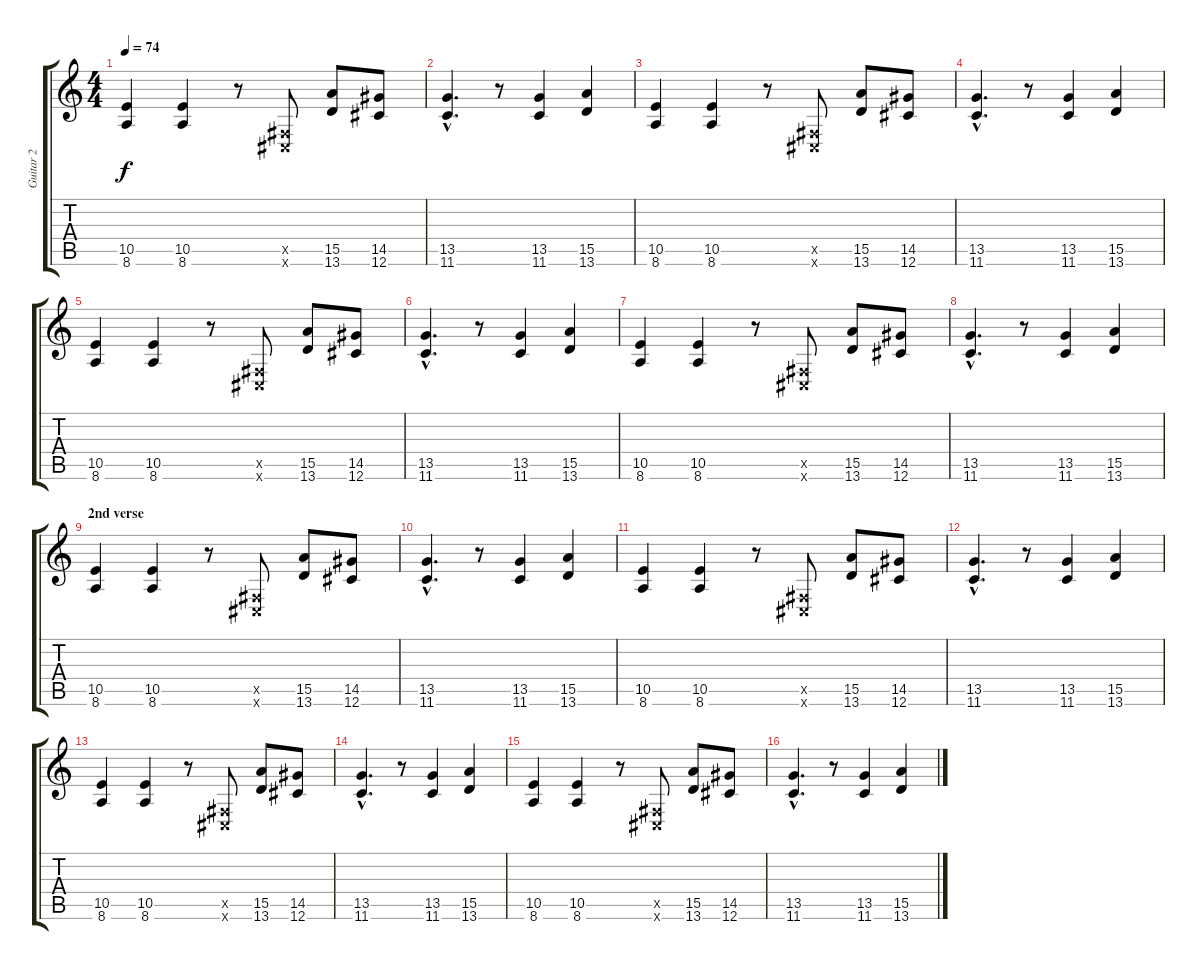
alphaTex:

\track ("Guitar 2" "Guitar 2") {instrument distortionguitar}
\staff {score tabs}
\tuning (Db4 Ab3 E3 B2 Gb2 Db2) {hide}
\ts (4 4)
\tempo 74
\clef g2
\ks c
(10.5 8.6).4{dy f} (10.5 8.6).4 r.8 (0.5{x} 0.6{x}).8 (15.5 13.6).8 (14.5 12.6).8 |
(13.5{hac} 11.6{hac}).4{d} r.8 (13.5 11.6).4 (15.5 13.6).4 |
(10.5 8.6).4 (10.5 8.6).4 r.8 (0.5{x} 0.6{x}).8 (15.5 13.6).8 (14.5 12.6).8 |
(13.5{hac} 11.6{hac}).4{d} r.8 (13.5 11.6).4 (15.5 13.6).4 |
(10.5 8.6).4 (10.5 8.6).4 r.8 (0.5{x} 0.6{x}).8 (15.5 13.6).8 (14.5 12.6).8 |
(13.5{hac} 11.6{hac}).4{d} r.8 (13.5 11.6).4 (15.5 13.6).4 |
(10.5 8.6).4 (10.5 8.6).4 r.8 (0.5{x} 0.6{x}).8 (15.5 13.6).8 (14.5 12.6).8 |
(13.5{hac} 11.6{hac}).4{d} r.8 (13.5 11.6).4 (15.5 13.6).4 |
\section ("" "2nd verse")
(10.5 8.6).4 (10.5 8.6).4 r.8 (0.5{x} 0.6{x}).8 (15.5 13.6).8 (14.5 12.6).8 |
(13.5{hac} 11.6{hac}).4{d} r.8 (13.5 11.6).4 (15.5 13.6).4 |
(10.5 8.6).4 (10.5 8.6).4 r.8 (0.5{x} 0.6{x}).8 (15.5 13.6).8 (14.5 12.6).8 |
(13.5{hac} 11.6{hac}).4{d} r.8 (13.5 11.6).4 (15.5 13.6).4 |
(10.5 8.6).4 (10.5 8.6).4 r.8 (0.5{x} 0.6{x}).8 (15.5 13.6).8 (14.5 12.6).8 |
(13.5{hac} 11.6{hac}).4{d} r.8 (13.5 11.6).4 (15.5 13.6).4 |
(10.5 8.6).4 (10.5 8.6).4 r.8 (0.5{x} 0.6{x}).8 (15.5 13.6).8 (14.5 12.6).8 |
(13.5{hac} 11.6{hac}).4{d} r.8 (13.5 11.6).4 (15.5 13.6).4
